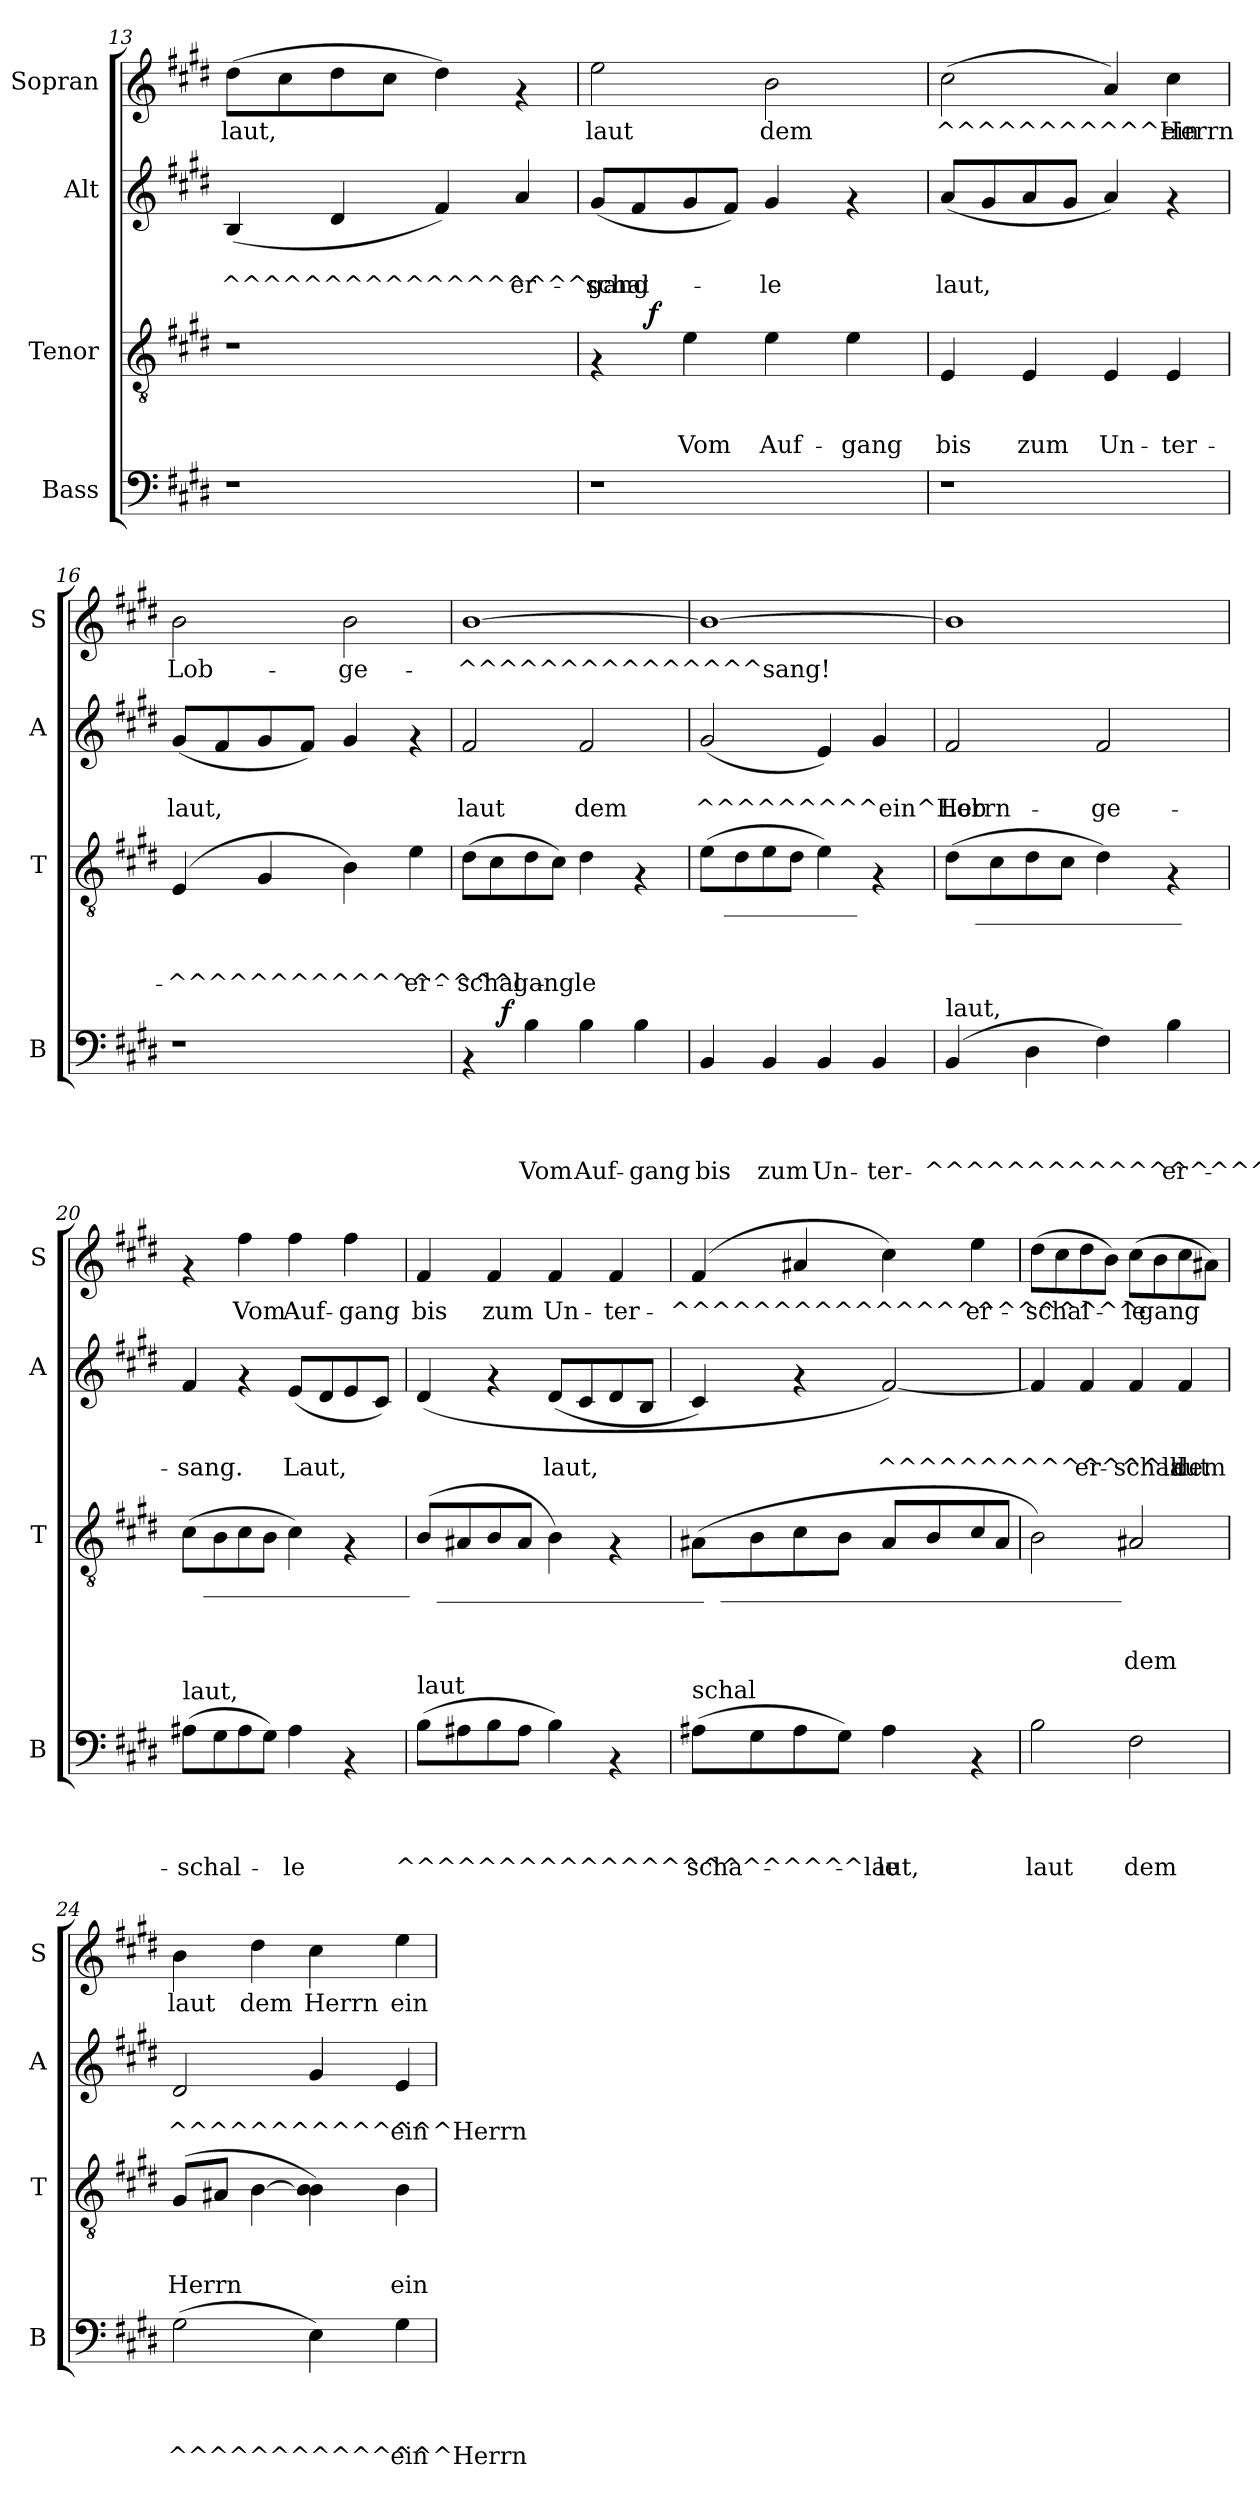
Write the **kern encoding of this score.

**kern	**text	**text	**text	**text	**dynam	**kern	**text	**text	**text	**dynam	**kern	**text	**text	**kern	**text
*part4	*part4	*part4	*part4	*part4	*part4	*part3	*part3	*part3	*part3	*part3	*part2	*part2	*part2	*part1	*part1
*staff4	*staff4	*staff4	*staff4	*staff4	*staff4	*staff3	*staff3	*staff3	*staff3	*staff3	*staff2	*staff2	*staff2	*staff1	*staff1
*I"Bass	*	*	*	*	*	*I"Tenor	*	*	*	*	*I"Alt	*	*	*I"Sopran	*
*I'B	*	*	*	*	*	*I'T	*	*	*	*	*I'A	*	*	*I'S	*
*clefF4	*	*	*	*	*	*clefGv2	*	*	*	*	*clefG2	*	*	*clefG2	*
*k[f#c#g#d#]	*	*	*	*	*	*k[f#c#g#d#]	*	*	*	*	*k[f#c#g#d#]	*	*	*k[f#c#g#d#]	*
*E:	*	*	*	*	*	*E:	*	*	*	*	*E:	*	*	*E:	*
=13	=13	=13	=13	=13	=13	=13	=13	=13	=13	=13	=13	=13	=13	=13	=13
!	!	!	!	!	!	!	!	!	!	!	!	!	!LO:LY:b	!	!LO:LY:b
1r	.	.	.	.	.	1r	.	.	.	.	(<4B/	.	-^^^^^^^^^^^^^^^^^^gang	(>8dd#\L	laut,
.	.	.	.	.	.	.	.	.	.	.	.	.	.	8cc#\	.
.	.	.	.	.	.	.	.	.	.	.	4d#/	.	.	8dd#\	.
.	.	.	.	.	.	.	.	.	.	.	.	.	.	8cc#\J	.
.	.	.	.	.	.	.	.	.	.	.	4f#/)	.	.	4dd#\)	.
!	!	!	!	!	!	!	!	!	!	!	!	!	!LO:LY:b	!	!
.	.	.	.	.	.	.	.	.	.	.	4a/	.	er-	4rf	.
=14	=14	=14	=14	=14	=14	=14	=14	=14	=14	=14	=14	=14	=14	=14	=14
!	!	!	!	!	!	!	!	!	!	!	!	!	!LO:LY:b	!	!LO:LY:b
*	*	*	*	*	*	*^	*	*	*	*	*	*	*	*	*
1r	.	.	.	.	.	4rF	8ryy	.	.	.	.	(<8g#/L	.	-schal-	2ee\	laut
.	.	.	.	.	.	.	32ryy	.	.	.	.	8f#/	.	.	.	.
!	!	!	!	!	!	!	!	!	!	!	!LO:DY:a	!	!	!	!	!
.	.	.	.	.	.	.	2ryy	.	.	.	f	.	.	.	.	.
!	!	!	!	!	!	!	!	!	!	!LO:LY:b	!	!	!	!	!	!
.	.	.	.	.	.	4e\	.	.	.	Vom	.	8g#/	.	.	.	.
.	.	.	.	.	.	.	.	.	.	.	.	8f#/J)	.	.	.	.
!	!	!	!	!	!	!	!	!	!	!LO:LY:b	!	!	!	!LO:LY:b	!	!LO:LY:b
.	.	.	.	.	.	4e\	.	.	.	Auf-	.	4g#/	.	-le	2b\	dem
.	.	.	.	.	.	.	4ryy	.	.	.	.	.	.	.	.	.
!	!	!	!	!	!	!	!	!	!	!LO:LY:b	!	!	!	!	!	!
.	.	.	.	.	.	4e\	.	.	.	-gang	.	4rf	.	.	.	.
.	.	.	.	.	.	.	16.ryy	.	.	.	.	.	.	.	.	.
!!LO:PB:g=z
=15	=15	=15	=15	=15	=15	=15	=15	=15	=15	=15	=15	=15	=15	=15	=15	=15
!	!	!	!	!	!	!	!	!	!	!LO:LY:b	!	!	!	!LO:LY:b	!	!LO:LY:b
*	*	*	*	*	*	*v	*v	*	*	*	*	*	*	*	*	*
1r	.	.	.	.	.	4E/	.	.	bis	.	(<8a/L	.	laut,	(>2cc#\	^^^^^^^^^^^Herrn
.	.	.	.	.	.	.	.	.	.	.	8g#/	.	.	.	.
!	!	!	!	!	!	!	!	!	!LO:LY:b	!	!	!	!	!	!
.	.	.	.	.	.	4E/	.	.	zum	.	8a/	.	.	.	.
.	.	.	.	.	.	.	.	.	.	.	8g#/J	.	.	.	.
!	!	!	!	!	!	!	!	!	!LO:LY:b	!	!	!	!	!	!
.	.	.	.	.	.	4E/	.	.	Un-	.	4a/)	.	.	4a/)	.
!	!	!	!	!	!	!	!	!	!LO:LY:b	!	!	!	!	!	!LO:LY:b
.	.	.	.	.	.	4E/	.	.	-ter-	.	4rf	.	.	4cc#\	ein
=16	=16	=16	=16	=16	=16	=16	=16	=16	=16	=16	=16	=16	=16	=16	=16
!	!	!	!	!	!	!	!	!	!LO:LY:b	!	!	!	!LO:LY:b	!	!LO:LY:b
1r	.	.	.	.	.	(>4E/	.	.	-^^^^^^^^^^^^^^^^^gang	.	(<8g#/L	.	laut,	2b\	Lob-
.	.	.	.	.	.	.	.	.	.	.	8f#/	.	.	.	.
.	.	.	.	.	.	4G#/	.	.	.	.	8g#/	.	.	.	.
.	.	.	.	.	.	.	.	.	.	.	8f#/J)	.	.	.	.
!	!	!	!	!	!	!	!	!	!	!	!	!	!	!	!LO:LY:b
.	.	.	.	.	.	4B\)	.	.	.	.	4g#/	.	.	2b\	-ge-
!	!	!	!	!	!	!	!	!	!LO:LY:b	!	!	!	!	!	!
.	.	.	.	.	.	4e\	.	.	er-	.	4rf	.	.	.	.
=17	=17	=17	=17	=17	=17	=17	=17	=17	=17	=17	=17	=17	=17	=17	=17
!	!	!	!	!	!	!	!	!	!LO:LY:b	!	!	!	!LO:LY:b	!	!LO:LY:b
*^	*	*	*	*	*	*	*	*	*	*	*	*	*	*	*
4rAA	8ryy	.	.	.	.	.	(>8d#\L	.	.	-schal-	.	2f#/	.	laut	[>1b	-^^^^^^^^^^^^^^^sang!
.	32ryy	.	.	.	.	.	8c#\	.	.	.	.	.	.	.	.	.
!	!	!	!	!	!	!LO:DY:a	!	!	!	!	!	!	!	!	!	!
.	2ryy	.	.	.	.	f	.	.	.	.	.	.	.	.	.	.
!	!	!	!	!	!LO:LY:b	!	!	!	!	!	!	!	!	!	!	!
4B\	.	.	.	.	Vom	.	8d#\	.	.	.	.	.	.	.	.	.
.	.	.	.	.	.	.	8c#\J)	.	.	.	.	.	.	.	.	.
!	!	!	!	!	!LO:LY:b	!	!	!	!	!LO:LY:b	!	!	!	!LO:LY:b	!	!
4B\	.	.	.	.	Auf-	.	4d#\	.	.	-le	.	2f#/	.	dem	.	.
.	4ryy	.	.	.	.	.	.	.	.	.	.	.	.	.	.	.
!	!	!	!	!	!LO:LY:b	!	!	!	!	!	!	!	!	!	!	!
4B\	.	.	.	.	-gang	.	4rF	.	.	.	.	.	.	.	.	.
.	16.ryy	.	.	.	.	.	.	.	.	.	.	.	.	.	.	.
!!LO:PB:g=z
=18	=18	=18	=18	=18	=18	=18	=18	=18	=18	=18	=18	=18	=18	=18	=18	=18
!LO:TX:a:t=laut,	!	!	!	!	!	!	!	!	!	!	!	!	!	!	!	!
!	!	!	!	!	!LO:LY:b	!	!	!	!	!	!	!	!	!LO:LY:b	!	!
*v	*v	*	*	*	*	*	*^	*	*	*	*	*	*	*	*	*
4BB/	.	.	.	bis	.	(>8e\L	16.ryy	.	.	.	.	(<2g#/	.	^^^^^^^^^ein^Herrn	1b_	.
!	!	!	!	!	!	!	!LO:TX:b:t=___________	!	!	!	!	!	!	!	!	!
.	.	.	.	.	.	.	2ryy	.	.	.	.	.	.	.	.	.
.	.	.	.	.	.	8d#\	.	.	.	.	.	.	.	.	.	.
!	!	!	!	!LO:LY:b	!	!	!	!	!	!	!	!	!	!	!	!
4BB/	.	.	.	zum	.	8e\	.	.	.	.	.	.	.	.	.	.
.	.	.	.	.	.	8d#\J	.	.	.	.	.	.	.	.	.	.
!	!	!	!	!LO:LY:b	!	!	!	!	!	!	!	!	!	!	!	!
4BB/	.	.	.	Un-	.	4e\)	.	.	.	.	.	4e/)	.	.	.	.
.	.	.	.	.	.	.	4ryy	.	.	.	.	.	.	.	.	.
!	!	!	!	!LO:LY:b	!	!	!	!	!	!	!	!	!	!	!	!
4BB/	.	.	.	-ter-	.	4rF	.	.	.	.	.	4g#/	.	.	.	.
.	.	.	.	.	.	.	8ryy	.	.	.	.	.	.	.	.	.
.	.	.	.	.	.	.	32ryy	.	.	.	.	.	.	.	.	.
=19	=19	=19	=19	=19	=19	=19	=19	=19	=19	=19	=19	=19	=19	=19	=19	=19
!LO:TX:a:t=laut,	!	!	!	!	!	!	!	!	!	!	!	!	!	!	!	!
!	!	!	!	!LO:LY:b	!	!	!	!	!	!	!	!	!	!LO:LY:b	!	!
(>4BB/	.	.	.	-^^^^^^^^^^^^^^^^^gang	.	(>8d#\L	16.ryy	.	.	.	.	2f#/	.	Lob-	1b]	.
!	!	!	!	!	!	!	!LO:TX:b:t=_________________	!	!	!	!	!	!	!	!	!
.	.	.	.	.	.	.	2ryy	.	.	.	.	.	.	.	.	.
.	.	.	.	.	.	8c#\	.	.	.	.	.	.	.	.	.	.
4D#\	.	.	.	.	.	8d#\	.	.	.	.	.	.	.	.	.	.
.	.	.	.	.	.	8c#\J	.	.	.	.	.	.	.	.	.	.
!	!	!	!	!	!	!	!	!	!	!	!	!	!	!LO:LY:b	!	!
4F#\)	.	.	.	.	.	4d#\)	.	.	.	.	.	2f#/	.	-ge-	.	.
.	.	.	.	.	.	.	4ryy	.	.	.	.	.	.	.	.	.
!	!	!	!	!LO:LY:b	!	!	!	!	!	!	!	!	!	!	!	!
4B\	.	.	.	er-	.	4rF	.	.	.	.	.	.	.	.	.	.
.	.	.	.	.	.	.	8ryy	.	.	.	.	.	.	.	.	.
.	.	.	.	.	.	.	32ryy	.	.	.	.	.	.	.	.	.
=20	=20	=20	=20	=20	=20	=20	=20	=20	=20	=20	=20	=20	=20	=20	=20	=20
!LO:TX:a:t=laut,	!	!	!	!	!	!	!	!	!	!	!	!	!	!	!	!
!	!	!	!	!LO:LY:b	!	!	!	!	!	!	!	!	!	!LO:LY:b	!	!
(>8A#X\L	.	.	.	-schal-	.	(>8c#\L	16.ryy	.	.	.	.	4f#/	.	-sang.	4rf	.
!	!	!	!	!	!	!	!LO:TX:b:t=_________________	!	!	!	!	!	!	!	!	!
.	.	.	.	.	.	.	2ryy	.	.	.	.	.	.	.	.	.
8G#\	.	.	.	.	.	8B\	.	.	.	.	.	.	.	.	.	.
!	!	!	!	!	!	!	!	!	!	!	!	!	!	!	!	!LO:LY:b
8A#\	.	.	.	.	.	8c#\	.	.	.	.	.	4rf	.	.	4ff#\	Vom
8G#\J)	.	.	.	.	.	8B\J	.	.	.	.	.	.	.	.	.	.
!	!	!	!	!LO:LY:b	!	!	!	!	!	!	!	!	!	!LO:LY:b	!	!LO:LY:b
4A#\	.	.	.	-le	.	4c#\)	.	.	.	.	.	(<8e/L	.	Laut,	4ff#\	Auf-
.	.	.	.	.	.	.	4ryy	.	.	.	.	.	.	.	.	.
.	.	.	.	.	.	.	.	.	.	.	.	8d#/	.	.	.	.
!	!	!	!	!	!	!	!	!	!	!	!	!	!	!	!	!LO:LY:b
4rAA	.	.	.	.	.	4rF	.	.	.	.	.	8e/	.	.	4ff#\	-gang
.	.	.	.	.	.	.	8ryy	.	.	.	.	.	.	.	.	.
.	.	.	.	.	.	.	.	.	.	.	.	8c#/J)	.	.	.	.
.	.	.	.	.	.	.	32ryy	.	.	.	.	.	.	.	.	.
!!LO:LB:g=z
=21	=21	=21	=21	=21	=21	=21	=21	=21	=21	=21	=21	=21	=21	=21	=21	=21
!LO:TX:a:t=laut	!	!	!	!	!	!	!	!	!	!	!	!	!	!	!	!
!	!	!	!	!LO:LY:b	!	!	!	!	!	!	!	!	!	!	!	!LO:LY:b
(>8B\L	.	.	.	^^^^^^^^^^^^^^^^^^^^^^^laut,	.	(<8B/L	16ryy	.	.	.	.	(<4d#/	.	.	4f#/	bis
!	!	!	!	!	!	!	!LO:TX:b:t=______________________	!	!	!	!	!	!	!	!	!
.	.	.	.	.	.	.	2...ryy	.	.	.	.	.	.	.	.	.
8A#X\	.	.	.	.	.	8A#X/	.	.	.	.	.	.	.	.	.	.
!	!	!	!	!	!	!	!	!	!	!	!	!	!	!	!	!LO:LY:b
8B\	.	.	.	.	.	8B/	.	.	.	.	.	4rf	.	.	4f#/	zum
8A#\J	.	.	.	.	.	8A#/J	.	.	.	.	.	.	.	.	.	.
!	!	!	!	!	!	!	!	!	!	!	!	!	!	!LO:LY:b	!	!LO:LY:b
4B\)	.	.	.	.	.	4B\)	.	.	.	.	.	(<8d#/L	.	laut,	4f#/	Un-
.	.	.	.	.	.	.	.	.	.	.	.	8c#/	.	.	.	.
!	!	!	!	!	!	!	!	!	!	!	!	!	!	!	!	!LO:LY:b
4rAA	.	.	.	.	.	4rF	.	.	.	.	.	8d#/	.	.	4f#/	-ter-
.	.	.	.	.	.	.	.	.	.	.	.	8B/J	.	.	.	.
=22	=22	=22	=22	=22	=22	=22	=22	=22	=22	=22	=22	=22	=22	=22	=22	=22
!LO:TX:a:t=schal	!	!	!	!	!	!	!	!	!	!	!	!	!	!	!	!
!	!	!	!	!LO:LY:b	!	!	!	!	!	!	!	!	!	!	!	!LO:LY:b
(>8A#X\L	.	.	.	scha-	.	(>8A#X\L	16ryy	.	.	.	.	4c#/)	.	.	(>4f#/	-^^^^^^^^^^^^^^^^^^^^^^^gang
!	!	!	!	!	!	!	!LO:TX:b:t=_________________________________	!	!	!	!	!	!	!	!	!
.	.	.	.	.	.	.	2...ryy	.	.	.	.	.	.	.	.	.
8G#\	.	.	.	.	.	8B\	.	.	.	.	.	.	.	.	.	.
8A#\	.	.	.	.	.	8c#\	.	.	.	.	.	4rf	.	.	4a#X/	.
8G#\J)	.	.	.	.	.	8B\J	.	.	.	.	.	.	.	.	.	.
!	!	!	!	!LO:LY:b	!	!	!	!	!	!	!	!	!	!LO:LY:b	!	!
4A#\	.	.	.	-le	.	8A#/L	.	.	.	.	.	[<2f#/)	.	^^^^^^^^^^^^^^laut	4cc#\)	.
.	.	.	.	.	.	8B/	.	.	.	.	.	.	.	.	.	.
!	!	!	!	!	!	!	!	!	!	!	!	!	!	!	!	!LO:LY:b
4rAA	.	.	.	.	.	8c#/	.	.	.	.	.	.	.	.	4ee\	er-
.	.	.	.	.	.	8A#/J	.	.	.	.	.	.	.	.	.	.
!!LO:PB:g=z
=23	=23	=23	=23	=23	=23	=23	=23	=23	=23	=23	=23	=23	=23	=23	=23	=23
!	!	!	!	!LO:LY:b	!	!	!	!	!	!	!	!	!	!	!	!LO:LY:b
*	*	*	*	*	*	*v	*v	*	*	*	*	*	*	*	*	*
2B\	.	.	.	laut	.	2B\)	.	.	.	.	4f#/]	.	.	(>8dd#\L	-schal-
.	.	.	.	.	.	.	.	.	.	.	.	.	.	8cc#\	.
!	!	!	!	!	!	!	!	!	!	!	!	!	!LO:LY:b	!	!
.	.	.	.	.	.	.	.	.	.	.	4f#/	.	er-	8dd#\	.
.	.	.	.	.	.	.	.	.	.	.	.	.	.	8b\J)	.
!	!	!	!	!LO:LY:b	!	!	!	!	!LO:LY:b	!	!	!	!LO:LY:b	!	!LO:LY:b
2F#\	.	.	.	dem	.	2A#X/	.	.	dem	.	4f#/	.	-schall	(>8cc#\L	-le
.	.	.	.	.	.	.	.	.	.	.	.	.	.	8b\	.
!	!	!	!	!	!	!	!	!	!	!	!	!	!LO:LY:b	!	!
.	.	.	.	.	.	.	.	.	.	.	4f#/	.	dem	8cc#\	.
.	.	.	.	.	.	.	.	.	.	.	.	.	.	8a#X\J)	.
=24	=24	=24	=24	=24	=24	=24	=24	=24	=24	=24	=24	=24	=24	=24	=24
!	!	!	!	!LO:LY:b	!	!	!	!	!LO:LY:b	!	!	!	!LO:LY:b	!	!LO:LY:b
(>2G#\	.	.	.	^^^^^^^^^^^^^^Herrn	.	(<8G#/L	.	.	Herrn	.	2d#/	.	^^^^^^^^^^^^^^Herrn	4b\	laut
.	.	.	.	.	.	8A#X/J	.	.	.	.	.	.	.	.	.
!	!	!	!	!	!	!	!	!	!	!	!	!	!	!	!LO:LY:b
.	.	.	.	.	.	[>4B\	.	.	.	.	.	.	.	4dd#\	dem
!	!	!	!	!	!	!	!	!	!	!	!	!	!	!	!LO:LY:b
4E\)	.	.	.	.	.	4B\] 4B\)	.	.	.	.	4g#/	.	.	4cc#\	Herrn
!	!	!	!	!LO:LY:b	!	!	!	!	!LO:LY:b	!	!	!	!LO:LY:b	!	!LO:LY:b
4G#\	.	.	.	ein	.	4B\	.	.	ein	.	4e/	.	ein	4ee\	ein
=	=	=	=	=	=	=	=	=	=	=	=	=	=	=	=
*-	*-	*-	*-	*-	*-	*-	*-	*-	*-	*-	*-	*-	*-	*-	*-
